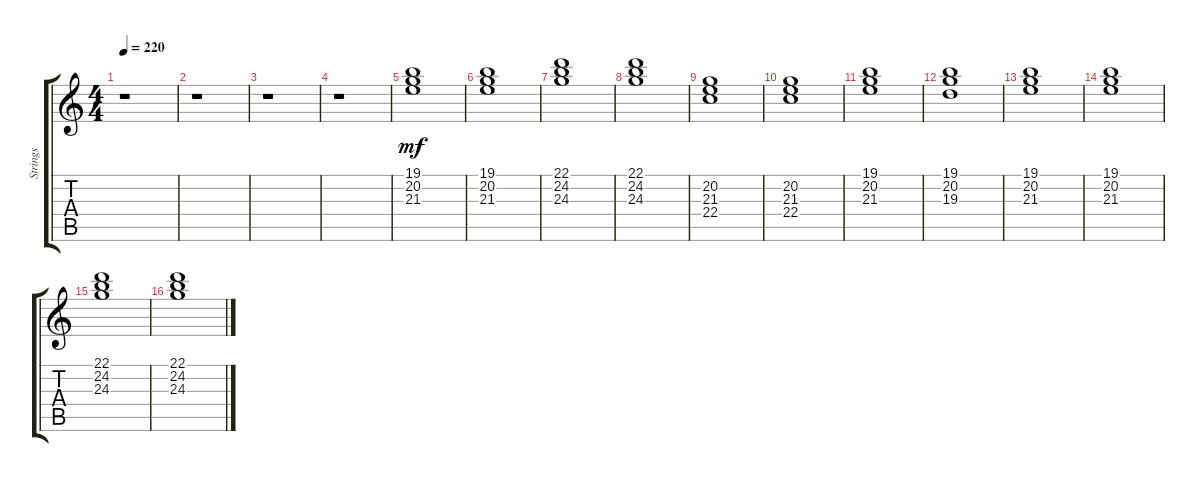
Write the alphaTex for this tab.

\track ("Strings" "Strings") {instrument synthstrings1}
\staff {score tabs}
\tuning (E4 B3 G3 D3 A2 E2) {hide}
\ts (4 4)
\tempo 220
\clef g2
\ks c
r.1{dy mf instrument synthstrings1} |
r.1 |
r.1 |
r.1 |
(19.1 20.2 21.3).1 |
(19.1 20.2 21.3).1 |
(22.1 24.2 24.3).1 |
(22.1 24.2 24.3).1 |
(20.2 21.3 22.4).1 |
(20.2 21.3 22.4).1 |
(19.1 20.2 21.3).1 |
(19.1 20.2 19.3).1 |
(19.1 20.2 21.3).1 |
(19.1 20.2 21.3).1 |
(22.1 24.2 24.3).1 |
(22.1 24.2 24.3).1
